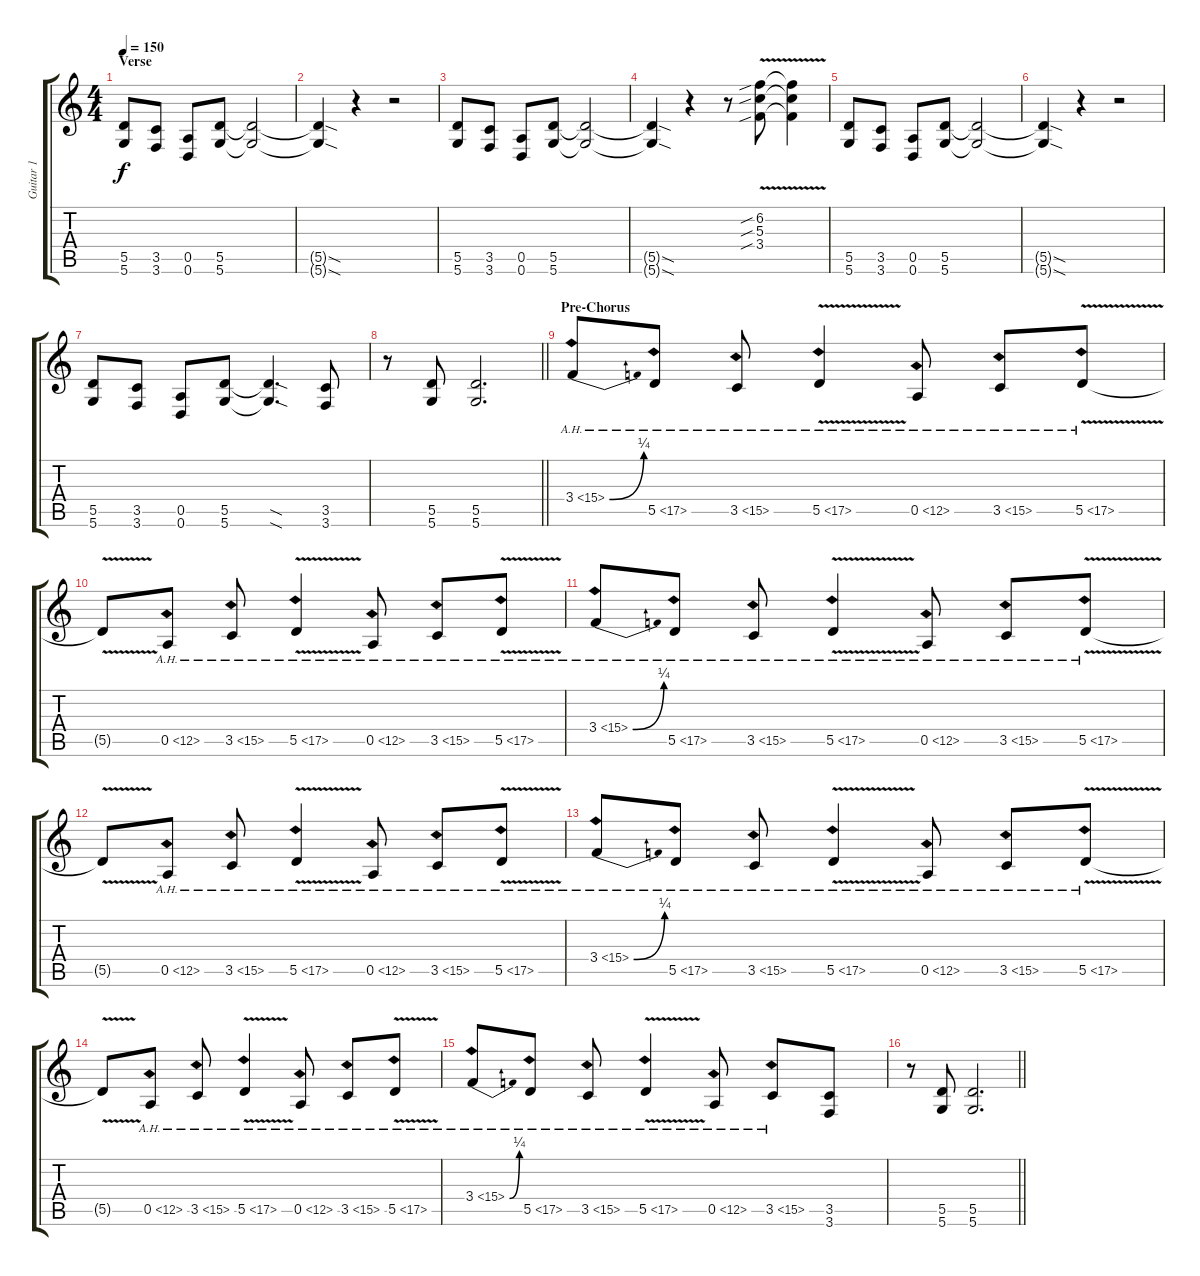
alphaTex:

\track ("Guitar 1" "Guitar 1") {instrument overdrivenguitar}
\staff {score tabs}
\tuning (E4 B3 G3 D3 A2 D2) {hide}
\ts (4 4)
\section ("" "Verse")
\tempo 150
\clef g2
\ks c
(5.5 5.6).8{dy f} (3.5 3.6).8 (0.5 0.6).8 (5.5 5.6).8 (5.5{t} 5.6{t}).2 |
(5.5{sod t} 5.6{sod t}).4 r.4 r.2 |
(5.5 5.6).8 (3.5 3.6).8 (0.5 0.6).8 (5.5 5.6).8 (5.5{t} 5.6{t}).2 |
(5.5{sod t} 5.6{sod t}).4 r.4 r.8 (6.2{v sib} 5.3{v sib} 3.4{v sib}).8 (6.2{t} 5.3{t} 3.4{t}).4 |
(5.5 5.6).8 (3.5 3.6).8 (0.5 0.6).8 (5.5 5.6).8 (5.5{t} 5.6{t}).2 |
(5.5{sod t} 5.6{sod t}).4 r.4 r.2 |
(5.5 5.6).8 (3.5 3.6).8 (0.5 0.6).8 (5.5 5.6).8 (5.5{sod t} 5.6{sod t}).4{d} (3.5 3.6).8 |
\barLineRight lightlight
r.8 (5.5 5.6).8 (5.5 5.6).2{d} |
\section ("" "Pre-Chorus")
3.4{be (bend 0 0 60 1) ah 12}.8 5.5{ah 12}.8 3.5{ah 12}.8 5.5{ah 12 v}.4 0.5{ah 12}.8 3.5{ah 12}.8 5.5{ah 12 v}.8 |
5.5{t}.8 0.5{ah 12}.8 3.5{ah 12}.8 5.5{ah 12 v}.4 0.5{ah 12}.8 3.5{ah 12}.8 5.5{ah 12 v}.8 |
3.4{be (bend 0 0 60 1) ah 12}.8 5.5{ah 12}.8 3.5{ah 12}.8 5.5{ah 12 v}.4 0.5{ah 12}.8 3.5{ah 12}.8 5.5{ah 12 v}.8 |
5.5{t}.8 0.5{ah 12}.8 3.5{ah 12}.8 5.5{ah 12 v}.4 0.5{ah 12}.8 3.5{ah 12}.8 5.5{ah 12 v}.8 |
3.4{be (bend 0 0 60 1) ah 12}.8 5.5{ah 12}.8 3.5{ah 12}.8 5.5{ah 12 v}.4 0.5{ah 12}.8 3.5{ah 12}.8 5.5{ah 12 v}.8 |
5.5{t}.8 0.5{ah 12}.8 3.5{ah 12}.8 5.5{ah 12 v}.4 0.5{ah 12}.8 3.5{ah 12}.8 5.5{ah 12 v}.8 |
3.4{be (bend 0 0 60 1) ah 12}.8 5.5{ah 12}.8 3.5{ah 12}.8 5.5{ah 12 v}.4 0.5{ah 12}.8 3.5{ah 12}.8 (3.5 3.6).8 |
\barLineRight lightlight
r.8 (5.5 5.6).8 (5.5 5.6).2{d}
